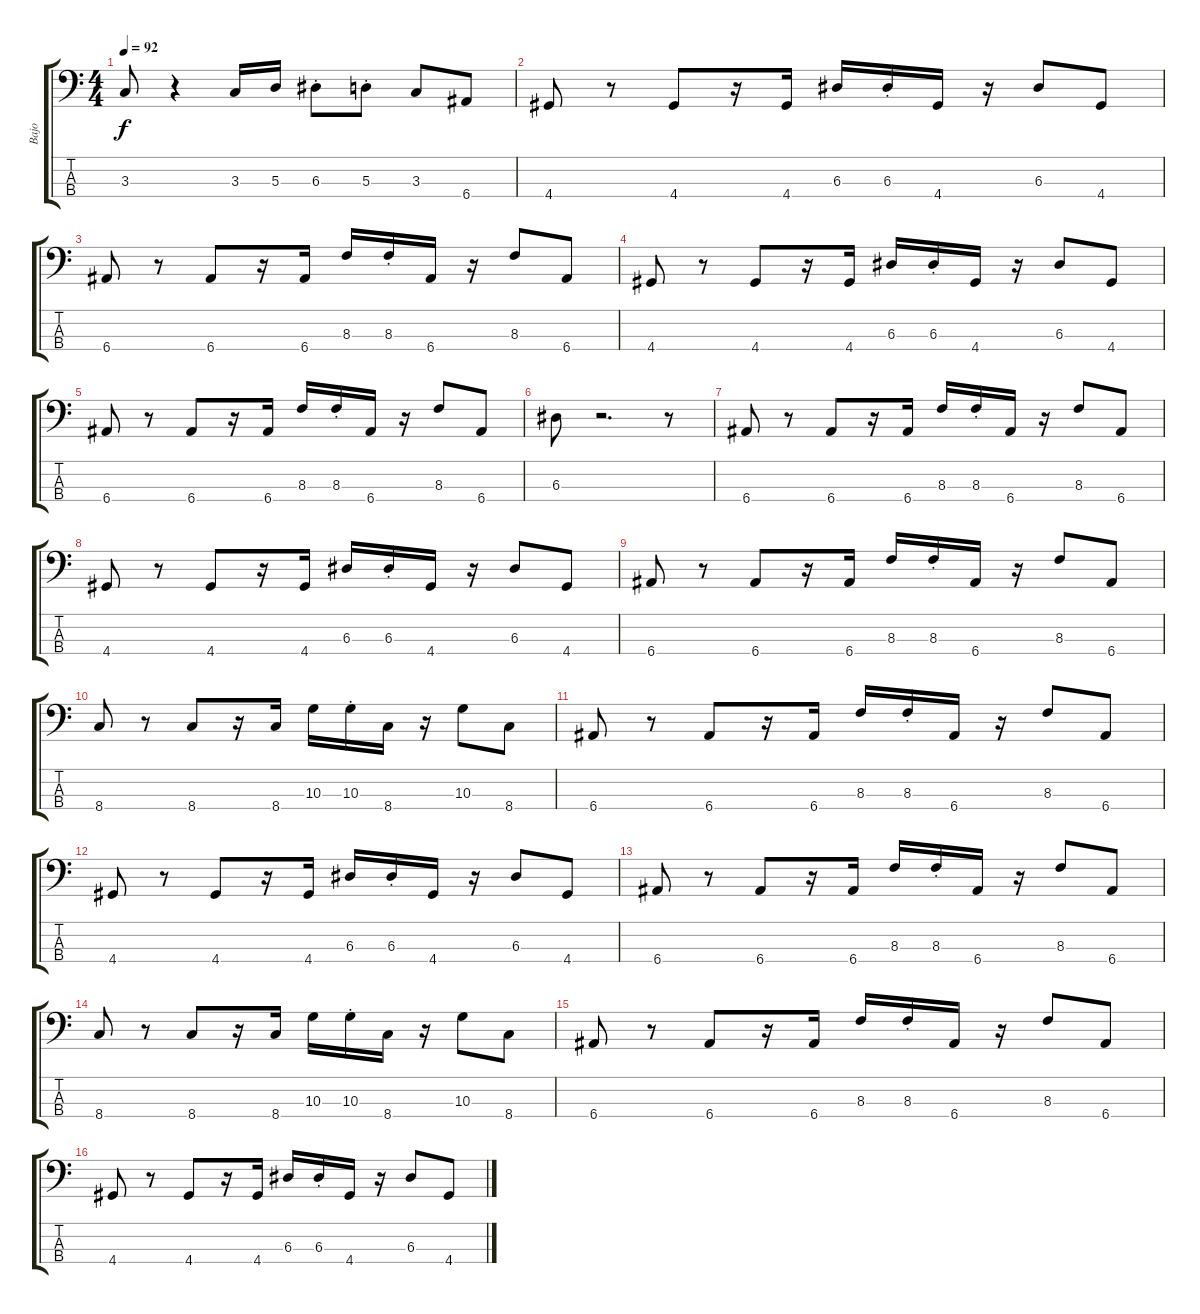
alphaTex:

\track ("Bajo" "Bajo") {instrument electricbassfinger}
\staff {score tabs}
\tuning (G2 D2 A1 E1) {hide}
\ts (4 4)
\tempo 92
\clef f4
\ks c
3.3.8{dy f} r.4 3.3.16 5.3.16 6.3{st}.8 5.3{st}.8 3.3.8 6.4.8 |
4.4.8 r.8 4.4.8 r.16 4.4.16 6.3.16 6.3{st}.16 4.4.16 r.16 6.3.8 4.4.8 |
6.4.8 r.8 6.4.8 r.16 6.4.16 8.3.16 8.3{st}.16 6.4.16 r.16 8.3.8 6.4.8 |
4.4.8 r.8 4.4.8 r.16 4.4.16 6.3.16 6.3{st}.16 4.4.16 r.16 6.3.8 4.4.8 |
6.4.8 r.8 6.4.8 r.16 6.4.16 8.3.16 8.3{st}.16 6.4.16 r.16 8.3.8 6.4.8 |
6.3.8 r.2{d} r.8 |
6.4.8 r.8 6.4.8 r.16 6.4.16 8.3.16 8.3{st}.16 6.4.16 r.16 8.3.8 6.4.8 |
4.4.8 r.8 4.4.8 r.16 4.4.16 6.3.16 6.3{st}.16 4.4.16 r.16 6.3.8 4.4.8 |
6.4.8 r.8 6.4.8 r.16 6.4.16 8.3.16 8.3{st}.16 6.4.16 r.16 8.3.8 6.4.8 |
8.4.8 r.8 8.4.8 r.16 8.4.16 10.3.16 10.3{st}.16 8.4.16 r.16 10.3.8 8.4.8 |
6.4.8 r.8 6.4.8 r.16 6.4.16 8.3.16 8.3{st}.16 6.4.16 r.16 8.3.8 6.4.8 |
4.4.8 r.8 4.4.8 r.16 4.4.16 6.3.16 6.3{st}.16 4.4.16 r.16 6.3.8 4.4.8 |
6.4.8 r.8 6.4.8 r.16 6.4.16 8.3.16 8.3{st}.16 6.4.16 r.16 8.3.8 6.4.8 |
8.4.8 r.8 8.4.8 r.16 8.4.16 10.3.16 10.3{st}.16 8.4.16 r.16 10.3.8 8.4.8 |
6.4.8 r.8 6.4.8 r.16 6.4.16 8.3.16 8.3{st}.16 6.4.16 r.16 8.3.8 6.4.8 |
4.4.8 r.8 4.4.8 r.16 4.4.16 6.3.16 6.3{st}.16 4.4.16 r.16 6.3.8 4.4.8
